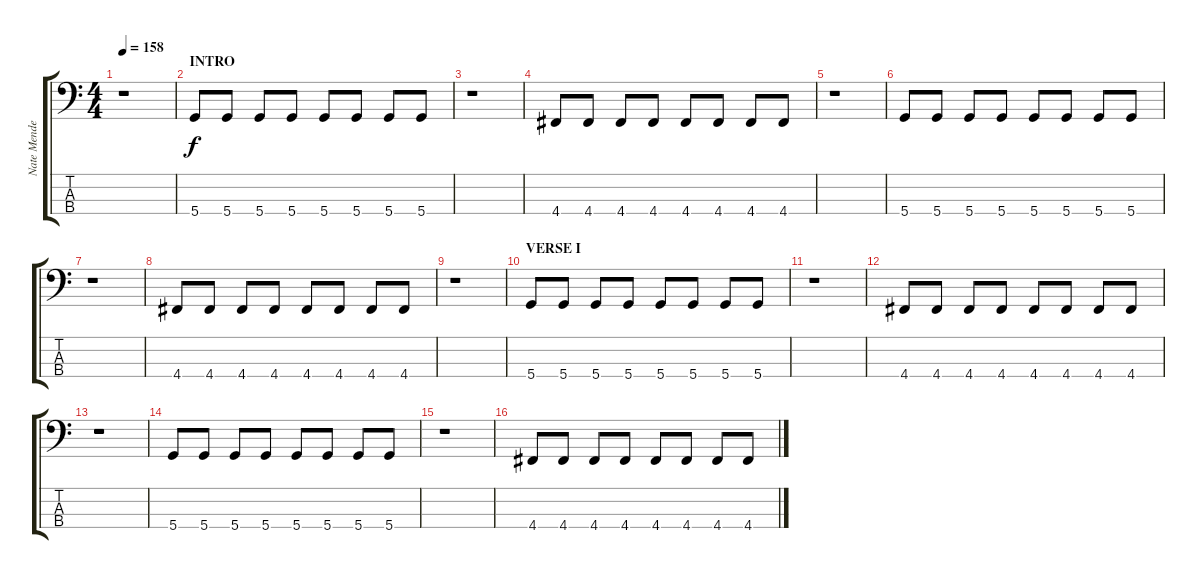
\track ("Nate Mendel (Bass)" "Nate Mende") {instrument electricbasspick}
\staff {score tabs}
\tuning (G2 D2 A1 D1) {hide}
\ts (4 4)
\tempo 158
\clef f4
\ks c
r.1{dy f instrument electricbasspick} |
\section ("" "INTRO")
5.4.8 5.4.8 5.4.8 5.4.8 5.4.8 5.4.8 5.4.8 5.4.8 |
r.1 |
4.4.8 4.4.8 4.4.8 4.4.8 4.4.8 4.4.8 4.4.8 4.4.8 |
r.1 |
5.4.8 5.4.8 5.4.8 5.4.8 5.4.8 5.4.8 5.4.8 5.4.8 |
r.1 |
4.4.8 4.4.8 4.4.8 4.4.8 4.4.8 4.4.8 4.4.8 4.4.8 |
r.1 |
\section ("" "VERSE I")
5.4.8 5.4.8 5.4.8 5.4.8 5.4.8 5.4.8 5.4.8 5.4.8 |
r.1 |
4.4.8 4.4.8 4.4.8 4.4.8 4.4.8 4.4.8 4.4.8 4.4.8 |
r.1 |
5.4.8 5.4.8 5.4.8 5.4.8 5.4.8 5.4.8 5.4.8 5.4.8 |
r.1 |
4.4.8 4.4.8 4.4.8 4.4.8 4.4.8 4.4.8 4.4.8 4.4.8
